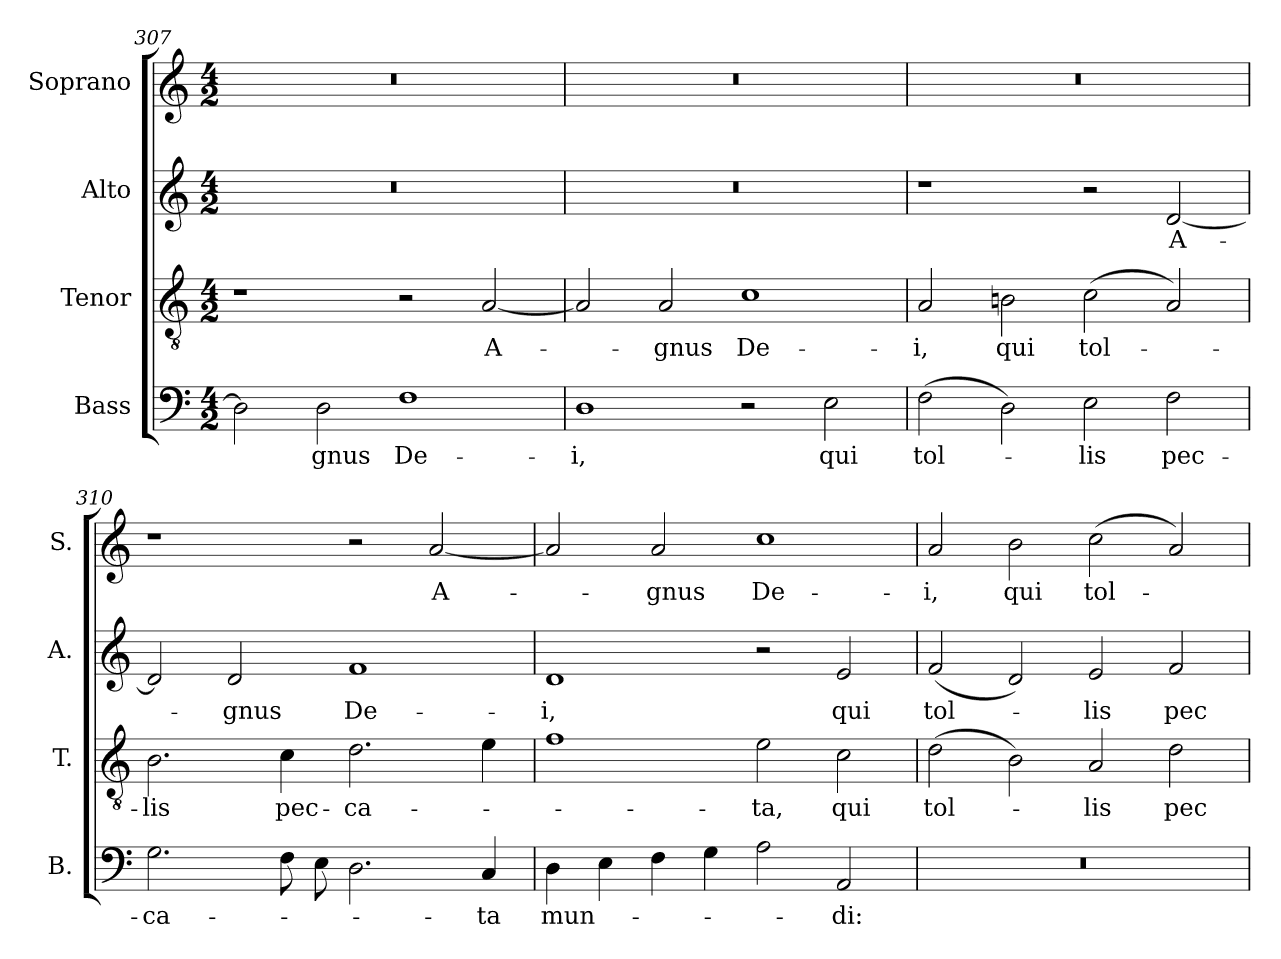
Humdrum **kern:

**kern	**text	**kern	**text	**kern	**text	**kern	**text
*part4	*part4	*part3	*part3	*part2	*part2	*part1	*part1
*staff4	*staff4	*staff3	*staff3	*staff2	*staff2	*staff1	*staff1
*I"Bass	*	*I"Tenor	*	*I"Alto	*	*I"Soprano	*
*I'B.	*	*I'T.	*	*I'A.	*	*I'S.	*
*clefF4	*	*clefGv2	*	*clefG2	*	*clefG2	*
*	*	*ITrd7c12	*	*	*	*	*
*k[]	*	*k[]	*	*k[]	*	*k[]	*
*C:	*	*C:	*	*C:	*	*C:	*
*M4/2	*	*M4/2	*	*M4/2	*	*M4/2	*
=307	=307	=307	=307	=307	=307	=307	=307
!	!	!	!	!LO:N:vis=1	!	!LO:N:vis=1	!
2Di\]	.	1r	.	0r	.	0r	.
!	!LO:LY:b:color=#000000	!	!	!	!	!	!
2Di\	-gnus	.	.	.	.	.	.
!	!LO:LY:b:color=#000000	!	!	!	!	!	!
1Fi	De-	2r	.	.	.	.	.
!	!	!	!LO:LY:b:color=#000000	!	!	!	!
.	.	[2AAi/	A-	.	.	.	.
=308	=308	=308	=308	=308	=308	=308	=308
!	!LO:LY:b:color=#000000	!	!	!LO:N:vis=1	!	!LO:N:vis=1	!
1Di	-i,	2AAi/]	.	0r	.	0r	.
!	!	!	!LO:LY:b:color=#000000	!	!	!	!
.	.	2AAi/	-gnus	.	.	.	.
!	!	!	!LO:LY:b:color=#000000	!	!	!	!
2r	.	1Ci	De-	.	.	.	.
!	!LO:LY:b:color=#000000	!	!	!	!	!	!
2Ei\	qui	.	.	.	.	.	.
=309	=309	=309	=309	=309	=309	=309	=309
!	!LO:LY:b:color=#000000	!	!	!	!	!	!
!	!	!	!LO:LY:b:color=#000000	!	!	!LO:N:vis=1	!
(2Fi\	tol-	2AAi/	-i,	1r	.	0r	.
!	!	!	!LO:LY:b:color=#000000	!	!	!	!
2Di\)	.	2BBni\	qui	.	.	.	.
!	!LO:LY:b:color=#000000	!	!	!	!	!	!
!	!	!	!LO:LY:b:color=#000000	!	!	!	!
2Ei\	-lis	(2Ci\	tol-	2r	.	.	.
!	!LO:LY:b:color=#000000	!	!	!	!	!	!
!	!	!	!	!	!LO:LY:b:color=#000000	!	!
2Fi\	pec-	2AAi/)	.	[2di/	A-	.	.
=310	=310	=310	=310	=310	=310	=310	=310
!	!LO:LY:b:color=#000000	!	!	!	!	!	!
!	!	!	!LO:LY:b:color=#000000	!	!	!	!
2.Gi\	-ca-	2.BBi\	-lis	2di/]	.	1r	.
!	!	!	!	!	!LO:LY:b:color=#000000	!	!
.	.	.	.	2di/	-gnus	.	.
!	!	!	!LO:LY:b:color=#000000	!	!	!	!
8Fi\	.	4Ci\	pec-	.	.	.	.
8Ei\	.	.	.	.	.	.	.
!	!	!	!LO:LY:b:color=#000000	!	!	!	!
!	!	!	!	!	!LO:LY:b:color=#000000	!	!
2.Di\	.	2.Di\	-ca-	1fi	De-	2r	.
!	!	!	!	!	!	!	!LO:LY:b:color=#000000
.	.	.	.	.	.	[2ai/	A-
!	!LO:LY:b:color=#000000	!	!	!	!	!	!
4Ci/	-ta	4Ei\	.	.	.	.	.
!!LO:PB:g=z
=311	=311	=311	=311	=311	=311	=311	=311
!	!LO:LY:b:color=#000000	!	!	!	!	!	!
!	!	!	!	!	!LO:LY:b:color=#000000	!	!
4Di\	mun-	1Fi	.	1di	-i,	2ai/]	.
4Ei\	.	.	.	.	.	.	.
!	!	!	!	!	!	!	!LO:LY:b:color=#000000
4Fi\	.	.	.	.	.	2ai/	-gnus
4Gi\	.	.	.	.	.	.	.
!	!	!	!LO:LY:b:color=#000000	!	!	!	!
!	!	!	!	!	!	!	!LO:LY:b:color=#000000
2Ai\	.	2Ei\	-ta,	2r	.	1cci	De-
!	!LO:LY:b:color=#000000	!	!	!	!	!	!
!	!	!	!LO:LY:b:color=#000000	!	!	!	!
!	!	!	!	!	!LO:LY:b:color=#000000	!	!
2AAi/	-di:	2Ci\	qui	2ei/	qui	.	.
=312	=312	=312	=312	=312	=312	=312	=312
!LO:N:vis=1	!	!	!	!	!	!	!
!	!	!	!LO:LY:b:color=#000000	!	!	!	!
!	!	!	!	!	!LO:LY:b:color=#000000	!	!
!	!	!	!	!	!	!	!LO:LY:b:color=#000000
0r	.	(2Di\	tol-	(2fi/	tol-	2ai/	-i,
!	!	!	!	!	!	!	!LO:LY:b:color=#000000
.	.	2BBi\)	.	2di/)	.	2bi\	qui
!	!	!	!LO:LY:b:color=#000000	!	!	!	!
!	!	!	!	!	!LO:LY:b:color=#000000	!	!
!	!	!	!	!	!	!	!LO:LY:b:color=#000000
.	.	2AAi/	-lis	2ei/	-lis	(2cci\	tol-
!	!	!	!LO:LY:b:color=#000000	!	!	!	!
!	!	!	!	!	!LO:LY:b:color=#000000	!	!
.	.	2Di\	pec-	2fi/	pec-	2ai/)	.
=	=	=	=	=	=	=	=
*-	*-	*-	*-	*-	*-	*-	*-
